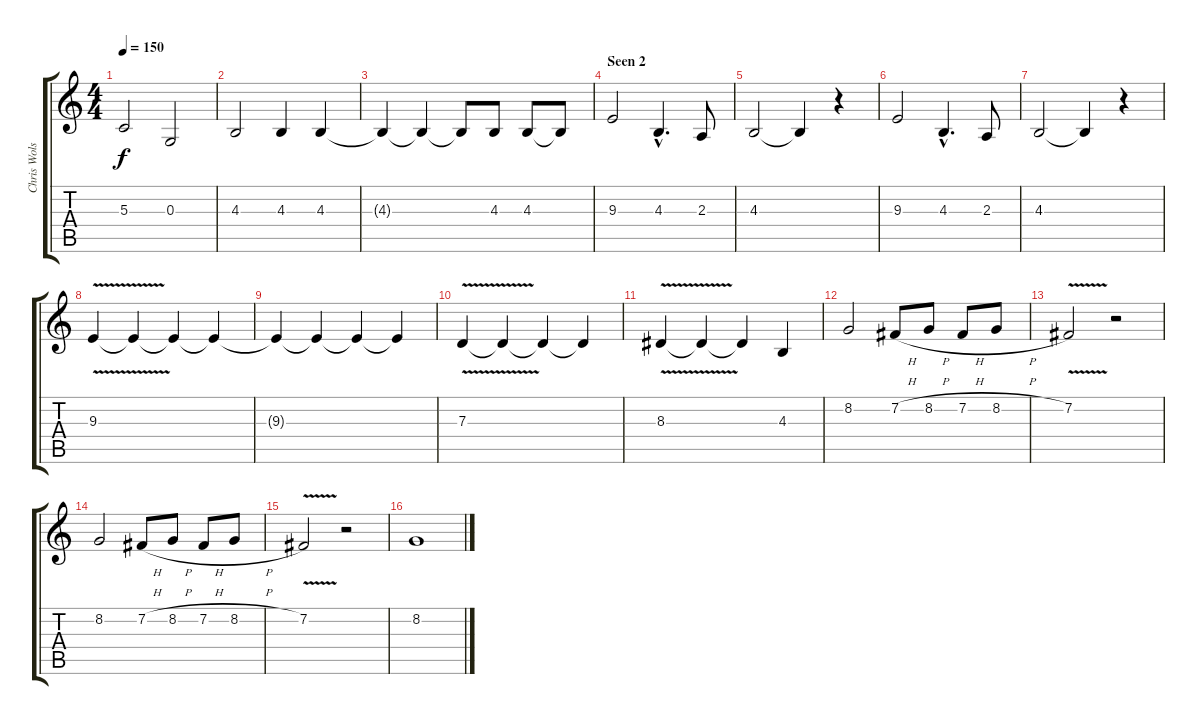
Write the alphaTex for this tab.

\track ("Chris Wolstenholme" "Chris Wols") {instrument voiceoohs}
\staff {score tabs}
\tuning (E4 B3 G3 D3 A2 E2) {hide}
\ts (4 4)
\tempo 150
\clef g2
\ks c
5.3.2{dy f} 0.3.2 |
4.3.2 4.3.4 4.3.4 |
4.3{t}.4 4.3{t}.4 4.3{t}.8 4.3.8 4.3.8 4.3{t}.8 |
\section ("" "Seen 2")
9.3.2 4.3{hac}.4{d} 2.3.8 |
4.3.2 4.3{t}.4 r.4 |
9.3.2 4.3{hac}.4{d} 2.3.8 |
4.3.2 4.3{t}.4 r.4 |
9.3{v}.4 9.3{t}.4 9.3{t}.4 9.3{t}.4 |
9.3{t}.4 9.3{t}.4 9.3{t}.4 9.3{t}.4 |
7.3{v}.4 7.3{t}.4 7.3{t}.4 7.3{t}.4 |
8.3{v}.4 8.3{t}.4 8.3{t}.4 4.3.4 |
8.2.2 7.2{h}.8 8.2{h}.8 7.2{h}.8 8.2{h}.8 |
7.2{v}.2 r.2 |
8.2.2 7.2{h}.8 8.2{h}.8 7.2{h}.8 8.2{h}.8 |
7.2{v}.2 r.2 |
8.2.1
